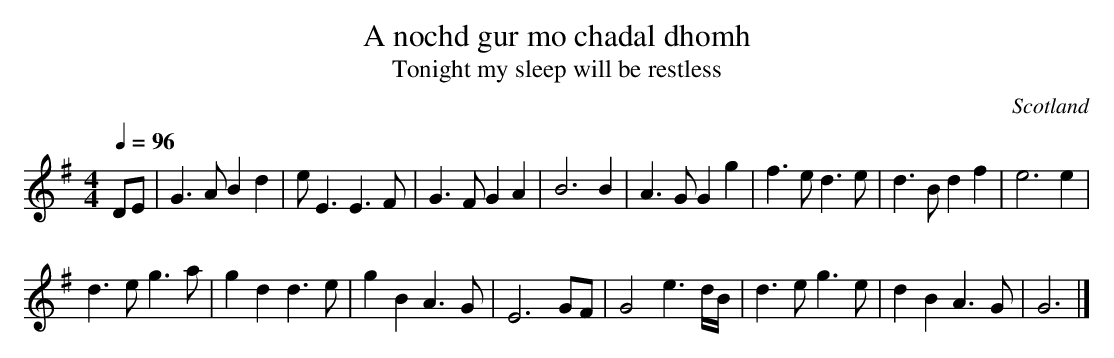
X:1
T:A nochd gur mo chadal dhomh
T:Tonight my sleep will be restless
L:1/8
M:4/4
O:Scotland
Q:1/4=96
K:G major
DE | \
G3A B2 d2  | e E3 E3F | G3F G2 A2  | B6 B2 | \
A3G G2 g2 | f3e d3 e | d3 B d2 f2 | e6 e2 |
d3e g3a | g2 d2 d3e | g2 B2 A3 G | E6 GF | \
G4 e3 d/B/ | d3 e g3 e | d2 B2 A3G | G6 |]
